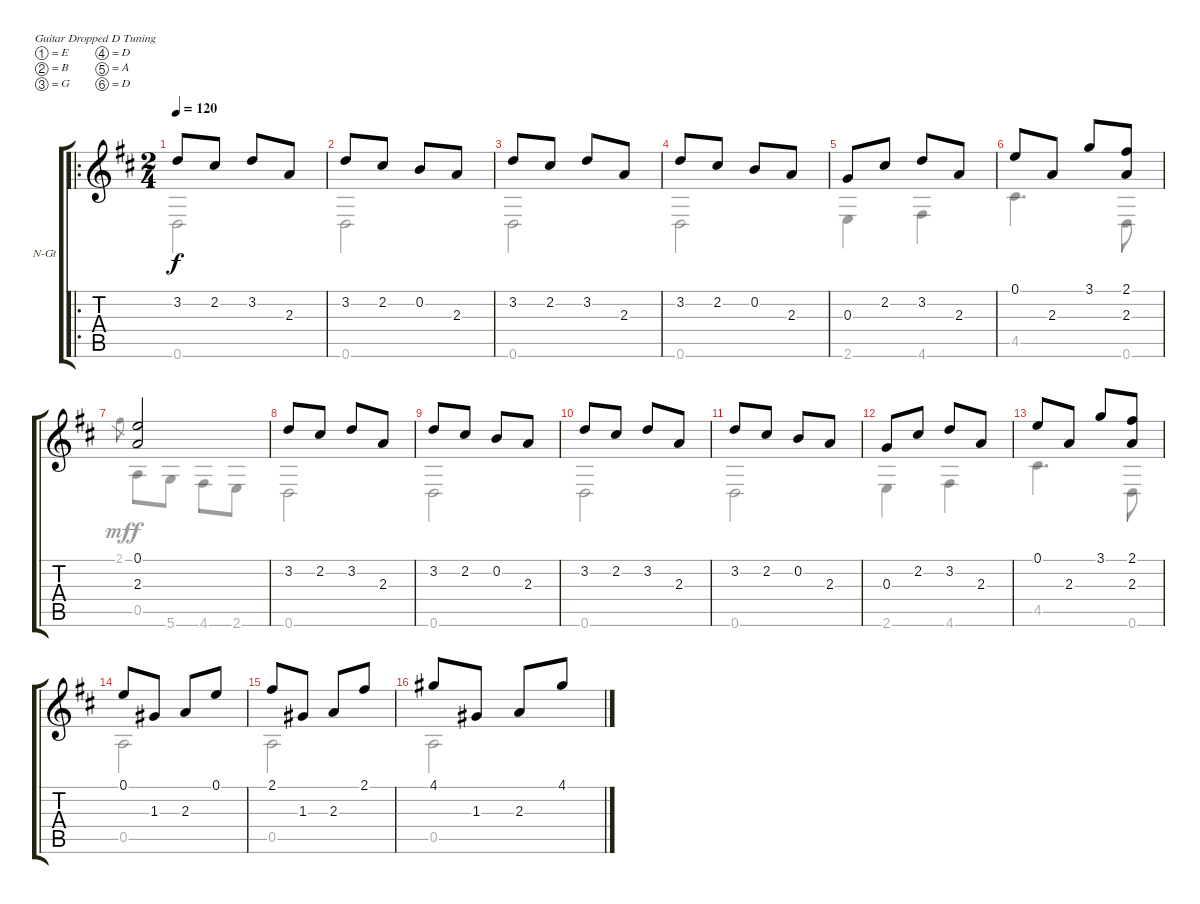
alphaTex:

\bracketExtendMode groupsimilarinstruments
\firstSystemTrackNameOrientation horizontal
\otherSystemsTrackNameOrientation horizontal
\track ("Musette" "N-Gt") {instrument acousticguitarnylon}
\staff {score tabs}
\tuning (E4 B3 G3 D3 A2 D2)
\voice
\ro
\ts (2 4)
\beaming (8 2 2 2 2)
\tempo 120
\clef g2
\ks d
3.2.8{dy f instrument acousticguitarnylon} 2.2.8 3.2.8 2.3.8 |
3.2.8 2.2.8 0.2.8 2.3.8 |
3.2.8 2.2.8 3.2.8 2.3.8 |
3.2.8 2.2.8 0.2.8 2.3.8 |
0.3.8 2.2.8 3.2.8 2.3.8 |
0.1.8 2.3.8 3.1.8 (2.1 2.3).8 |
(0.1 2.3).2 |
3.2.8 2.2.8 3.2.8 2.3.8 |
3.2.8 2.2.8 0.2.8 2.3.8 |
3.2.8 2.2.8 3.2.8 2.3.8 |
3.2.8 2.2.8 0.2.8 2.3.8 |
0.3.8 2.2.8 3.2.8 2.3.8 |
0.1.8 2.3.8 3.1.8 (2.1 2.3).8 |
0.1.8 1.3.8 2.3.8 0.1.8 |
2.1.8 1.3.8 2.3.8 2.1.8 |
4.1.8 1.3.8 2.3.8 4.1.8
\voice
\clef g2
\ottava regular
\simile none
\ks d
0.6.2{dy f} |
0.6.2 |
0.6.2 |
0.6.2 |
2.6.4 4.6.4 |
4.5.4{d} 0.6.8 |
2.1.8{gr dy mf} 0.5.8{dy f} 5.6.8 4.6.8 2.6.8 |
0.6.2 |
0.6.2 |
0.6.2 |
0.6.2 |
2.6.4 4.6.4 |
4.5.4{d} 0.6.8 |
0.5.2 |
0.5.2 |
0.5.2
